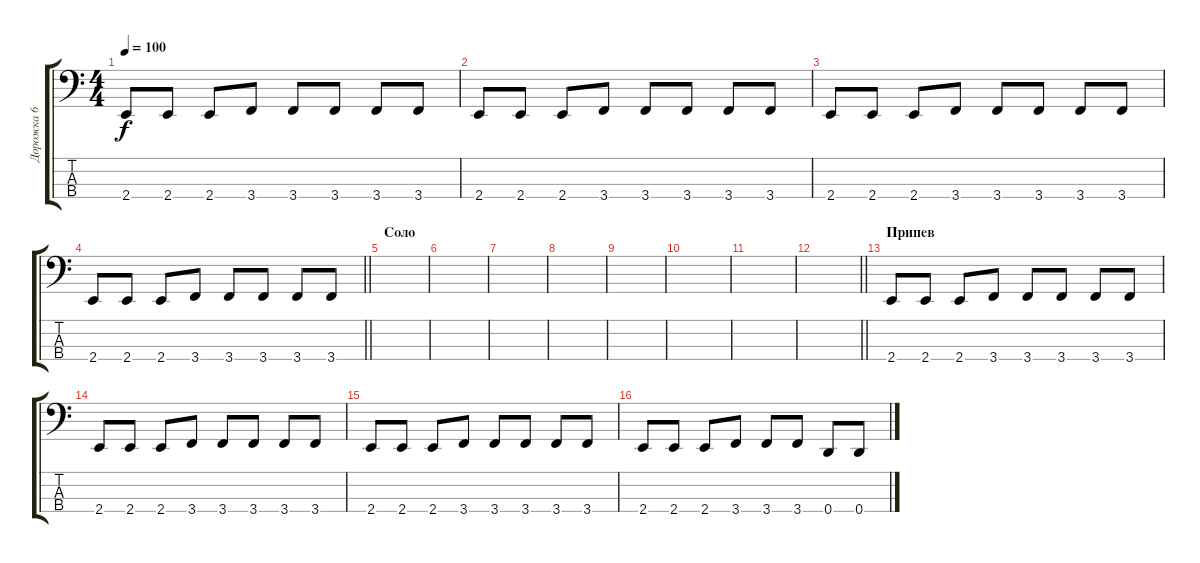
\track ("Дорожка 6" "Дорожка 6") {instrument electricbassfinger}
\staff {score tabs}
\tuning (G2 D2 A1 D1) {hide}
\ts (4 4)
\tempo 100
\clef f4
\ks c
2.4.8{dy f} 2.4.8 2.4.8 3.4.8 3.4.8 3.4.8 3.4.8 3.4.8 |
2.4.8 2.4.8 2.4.8 3.4.8 3.4.8 3.4.8 3.4.8 3.4.8 |
2.4.8 2.4.8 2.4.8 3.4.8 3.4.8 3.4.8 3.4.8 3.4.8 |
\barLineRight lightlight
2.4.8 2.4.8 2.4.8 3.4.8 3.4.8 3.4.8 3.4.8 3.4.8 |
\section ("" "Соло")
|
|
|
|
|
|
|
\barLineRight lightlight
|
\section ("" "Припев")
2.4.8 2.4.8 2.4.8 3.4.8 3.4.8 3.4.8 3.4.8 3.4.8 |
2.4.8 2.4.8 2.4.8 3.4.8 3.4.8 3.4.8 3.4.8 3.4.8 |
2.4.8 2.4.8 2.4.8 3.4.8 3.4.8 3.4.8 3.4.8 3.4.8 |
2.4.8 2.4.8 2.4.8 3.4.8 3.4.8 3.4.8 0.4.8 0.4.8
